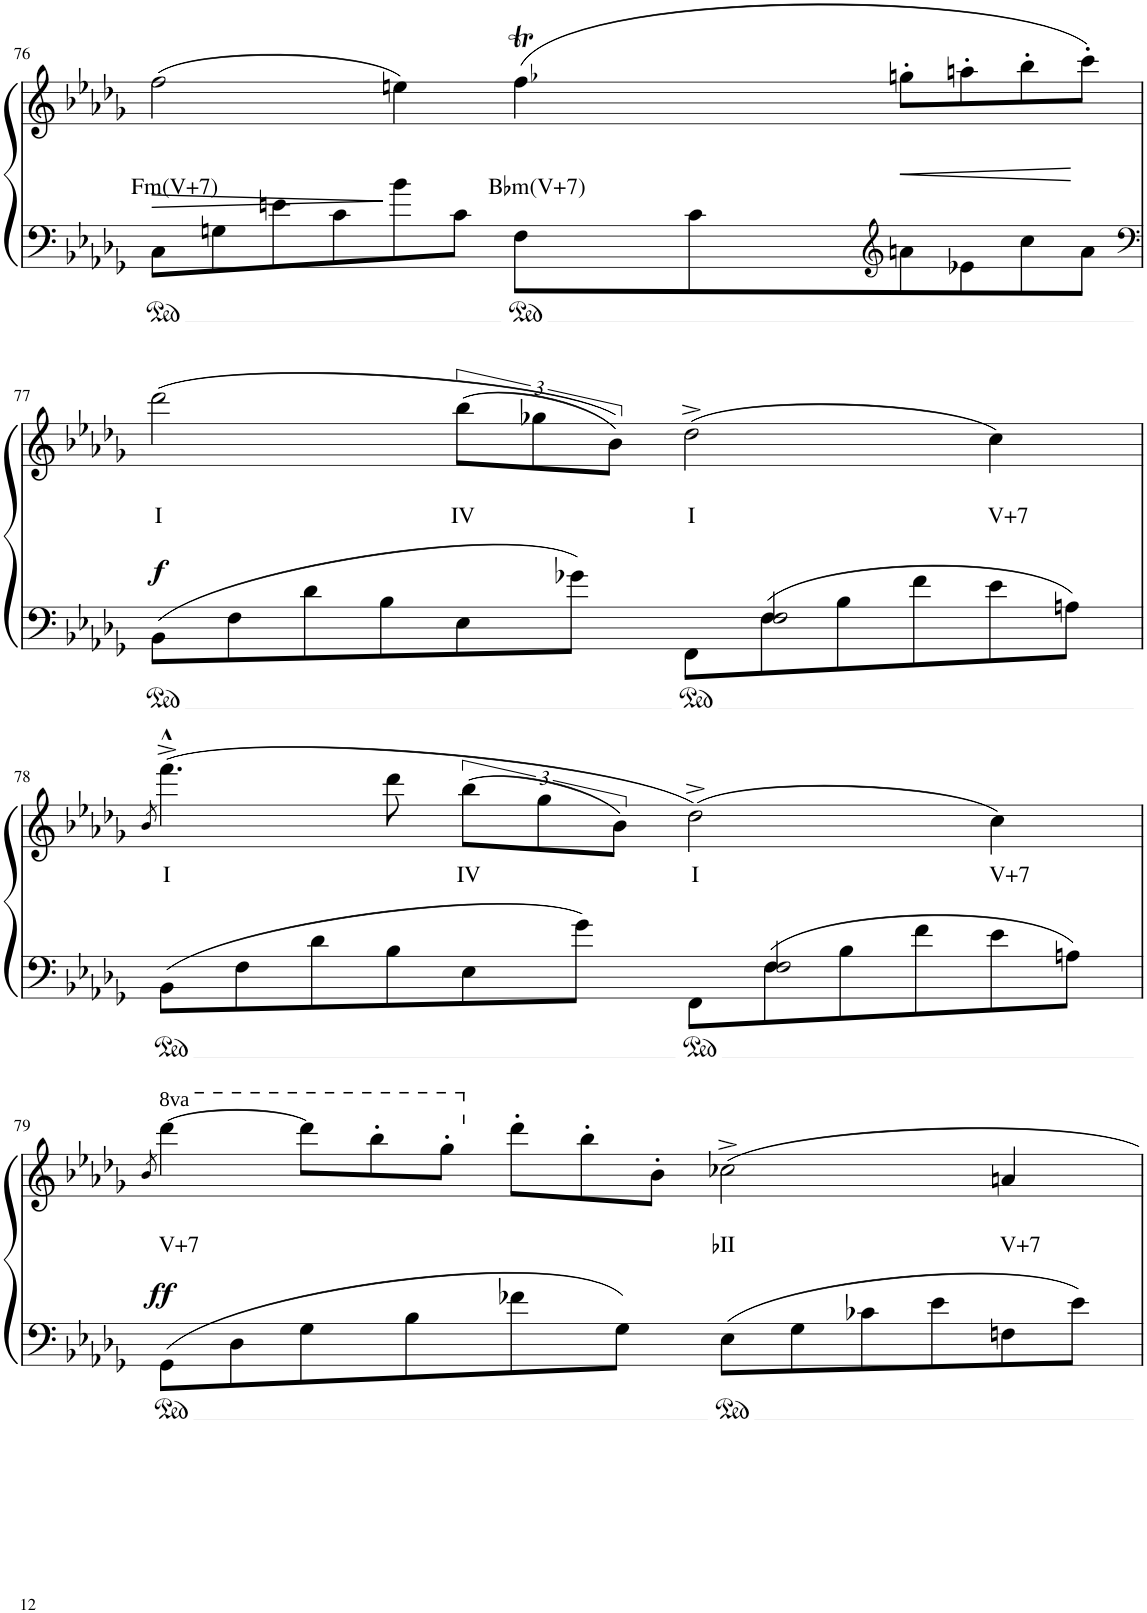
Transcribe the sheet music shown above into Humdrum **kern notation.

**kern	**kern	**text	**dynam
*part1	*part1	*part1	*part1
*staff2	*staff1	*staff1	*staff1/2
*I"Piano	*	*	*
*I'Pno	*	*	*
!!LO:PB:g=z
*clefF4	*clefG2	*	*
*k[b-e-a-d-g-]	*k[b-e-a-d-g-]	*	*
*M6/4	*M6/4	*	*
=76	=76	=76	=76
!	!	!LO:LY:b	!LO:HP:b
*	*^	*	*
8C\L	(>2ff\	2.ryy	Fm(V+7)	>
8Gn\	.	.	.	.
8en\	.	.	.	.
8c\	.	.	.	.
8b-\	4een\)	.	.	]
8c\J	.	.	.	.
!	!	!	!LO:LY:b	!
*	*	*Xtuplet	*	*
8F\L	(>4fft\	56....ryy	B♭m(V+7)	.
.	.	13440%11ryy	.	.
.	.	28gg-X!	.	.
.	.	28ff!	.	.
.	.	28gg-!	.	.
8c\	.	.	.	.
.	.	28ff!	.	.
.	.	28ee!	.	.
.	.	28ff!	.	.
.	.	3360%1681ryy	.	.
*clefG2	*	*	*	*
!	!	!	!	!LO:HP:b
8an\	8ggn'\L	.	.	<
8e-X\	8aan'\	.	.	.
8cc\	8bb-'\	.	.	.
8a\J	8ccc'\J)	.	.	[
*	*v	*v	*	*
!!LO:LB:g=z
=77	=77	=77	=77
*clefF4	*	*	*
*^	*	*	*
!	!	!	!LO:LY:b	!LO:DY:b
8BB-\L	2..ryy	(2ddd-\	I	f
8F\	.	.	.	.
8d-\	.	.	.	.
8B-\	.	.	.	.
*	*	*tuplet	*	*
!	!	!	!LO:LY:b	!
8E-\	.	(12bb-\L	IV	.
.	.	12gg-X\	.	.
8g-X\J	.	.	.	.
.	.	12b-\J))	.	.
!	!	!	!LO:LY:b	!
8FF\L	.	(2dd-^\	I	.
8F\	2F/	.	.	.
8B-\	.	.	.	.
8f\	.	.	.	.
!	!	!	!LO:LY:b	!
8e-\	.	4cc\)	V+7	.
8An\J	8ryy	.	.	.
!!LO:LB:g=z
=78	=78	=78	=78	=78
.	.	8qb-/	.	.
!	!	!	!LO:LY:b	!
8BB-\L	2..ryy	(4.fff^^^\	I	.
8F\	.	.	.	.
8d-\	.	.	.	.
8B-\	.	8ddd-\	.	.
!	!	!	!LO:LY:b	!
8E-\	.	(12bb-\L	IV	.
.	.	12gg-\	.	.
8g-\J	.	.	.	.
.	.	12b-\J)	.	.
!	!	!	!LO:LY:b	!
8FF\L	.	(2dd-^\)	I	.
8F\	2F/	.	.	.
8B-\	.	.	.	.
8f\	.	.	.	.
!	!	!	!LO:LY:b	!
8e-\	.	4cc\)	V+7	.
8An\J	8ryy	.	.	.
*v	*v	*	*	*
!!LO:LB:g=z
=79	=79	=79	=79
.	8qbb-/	.	.
!	!	!LO:LY:b	!LO:DY:b
8GG-\L	[4dddd-\	V+7	ff
8D-\	.	.	.
*	*Xtuplet	*	*
8G-\	12dddd-\L]	.	.
.	12bbb-'\	.	.
8B-\	.	.	.
.	12ggg-'\J	.	.
8f-X\	12ddd-'\L	.	.
.	12bb-'\	.	.
8G-\J	.	.	.
.	12b-'\J	.	.
!	!	!LO:LY:b	!
8E-\L	2cc-X^\	♭II	.
8G-\	.	.	.
8c-X\	.	.	.
8e-\	.	.	.
!	!	!LO:LY:b	!
8Fn\	4an/	V+7	.
8e-\J	.	.	.
=	=	=	=
*-	*-	*-	*-
